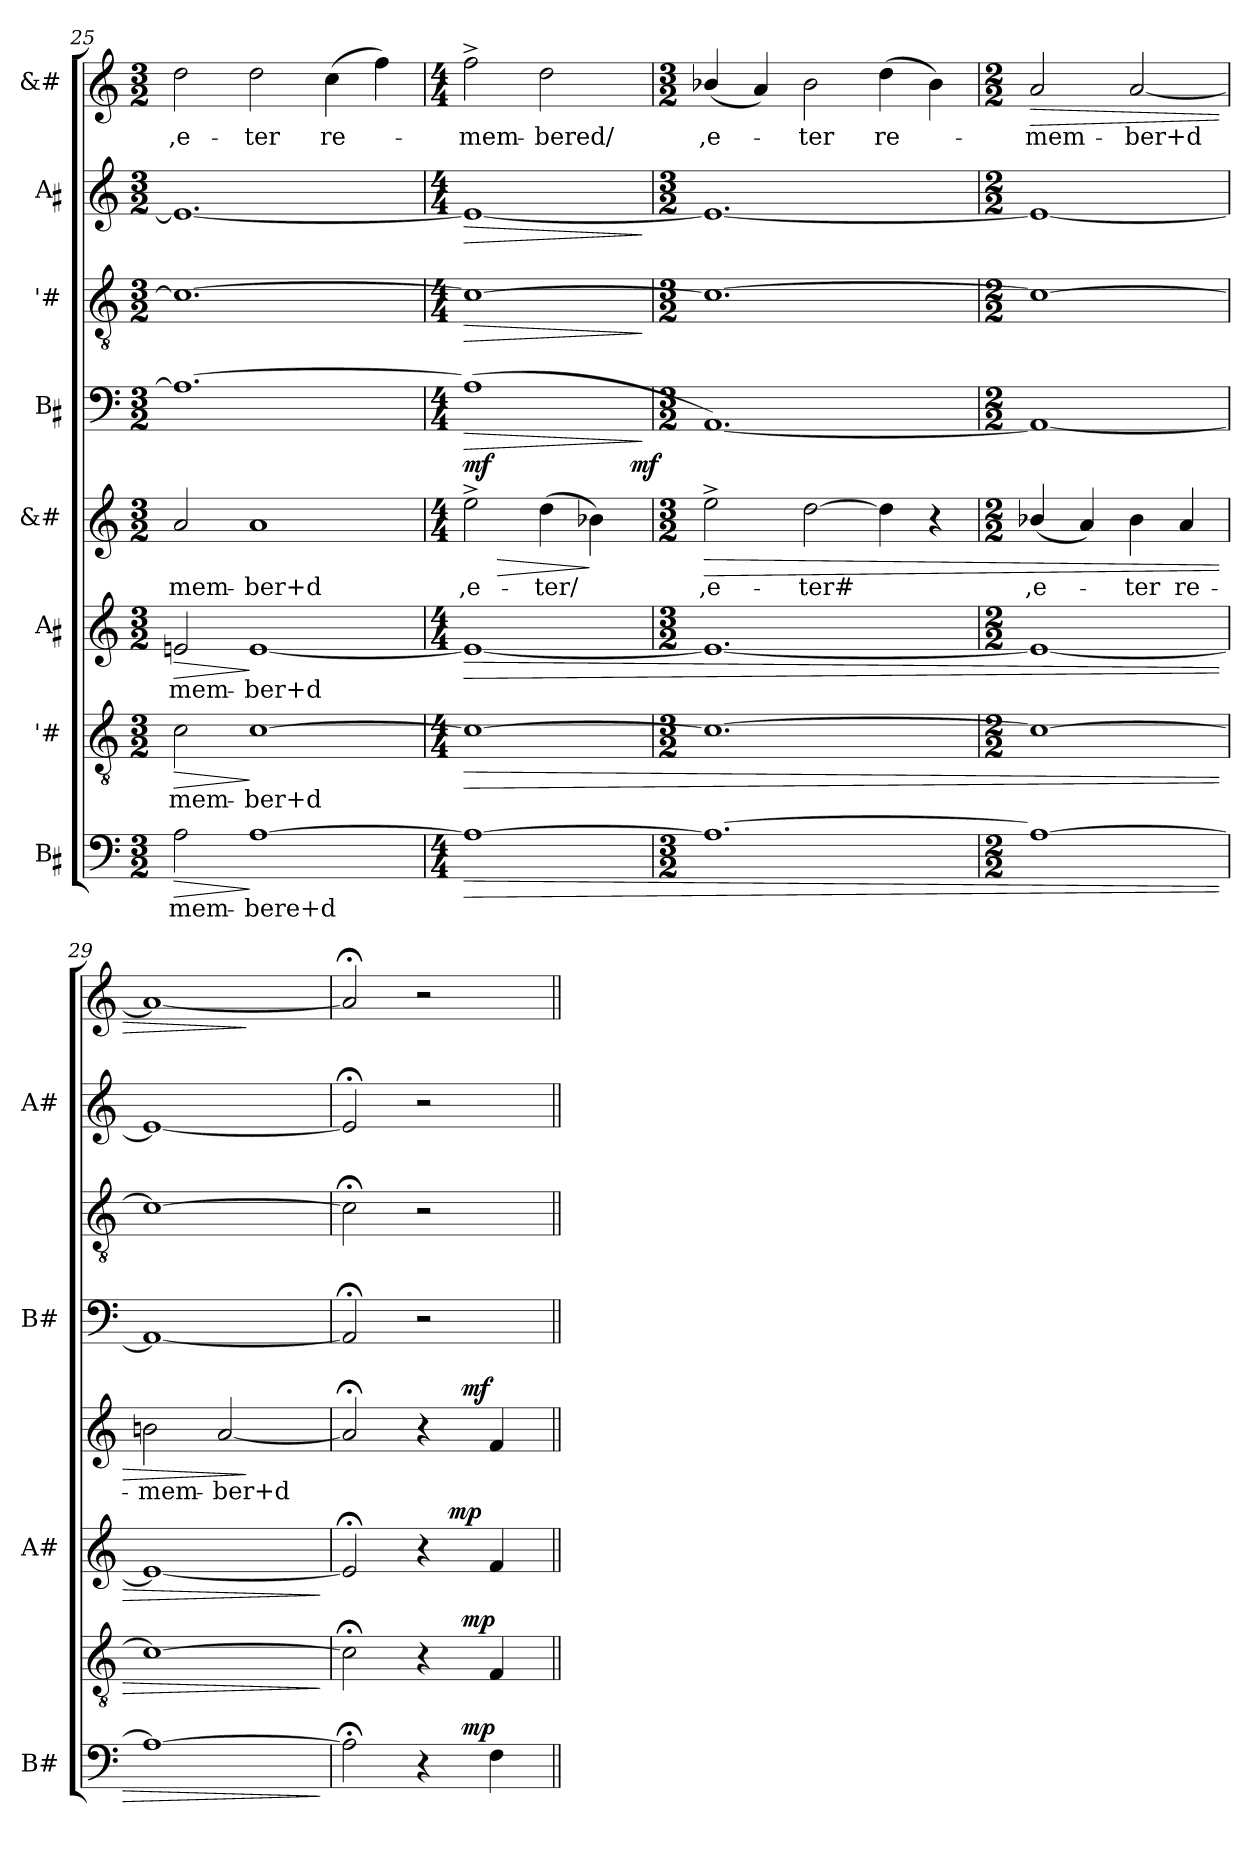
**kern	**text	**dynam	**kern	**text	**dynam	**kern	**text	**dynam	**kern	**text	**dynam	**kern	**text	**dynam	**kern	**text	**dynam	**kern	**text	**dynam	**kern	**text	**dynam
*part8	*part8	*part8	*part7	*part7	*part7	*part6	*part6	*part6	*part5	*part5	*part5	*part4	*part4	*part4	*part3	*part3	*part3	*part2	*part2	*part2	*part1	*part1	*part1
*staff8	*staff8	*staff8	*staff7	*staff7	*staff7	*staff6	*staff6	*staff6	*staff5	*staff5	*staff5	*staff4	*staff4	*staff4	*staff3	*staff3	*staff3	*staff2	*staff2	*staff2	*staff1	*staff1	*staff1
*I"B#	*	*	*I"'#	*	*	*I"A#	*	*	*I"&#	*	*	*I"B#	*	*	*I"'#	*	*	*I"A#	*	*	*I"&#	*	*
*I'B#	*	*	*	*	*	*I'A#	*	*	*	*	*	*I'B#	*	*	*	*	*	*I'A#	*	*	*	*	*
*clefF4	*	*	*clefGv2	*	*	*clefG2	*	*	*clefG2	*	*	*clefF4	*	*	*clefGv2	*	*	*clefG2	*	*	*clefG2	*	*
*k[]	*	*	*k[]	*	*	*k[]	*	*	*k[]	*	*	*k[]	*	*	*k[]	*	*	*k[]	*	*	*k[]	*	*
*C:	*	*	*C:	*	*	*C:	*	*	*C:	*	*	*C:	*	*	*C:	*	*	*C:	*	*	*C:	*	*
*M3/2	*	*	*M3/2	*	*	*M3/2	*	*	*M3/2	*	*	*M3/2	*	*	*M3/2	*	*	*M3/2	*	*	*M3/2	*	*
=25	=25	=25	=25	=25	=25	=25	=25	=25	=25	=25	=25	=25	=25	=25	=25	=25	=25	=25	=25	=25	=25	=25	=25
!	!LO:LY:b	!LO:HP:b	!	!LO:LY:b	!LO:HP:b	!	!LO:LY:b	!LO:HP:b	!	!LO:LY:b	!	!	!	!	!	!	!	!	!	!	!	!LO:LY:b	!
2A\	-mem-	>	2c\	-mem-	>	2en/	-mem-	>	2a/	-mem-	.	1.A_	.	.	1.c_	.	.	1.e_	.	.	2dd\	,e-	.
!	!LO:LY:b	!	!	!LO:LY:b	!	!	!LO:LY:b	!	!	!LO:LY:b:rj	!	!	!	!	!	!	!	!	!	!	!	!LO:LY:b	!
[<1A	-bere+d	]	[<1c	-ber+d	]	[<1e	-ber+d	]	1a	-ber+d	.	.	.	.	.	.	.	.	.	.	2dd\	-ter	.
!	!	!	!	!	!	!	!	!	!	!	!	!	!	!	!	!	!	!	!	!	!	!LO:LY:b	!
.	.	.	.	.	.	.	.	.	.	.	.	.	.	.	.	.	.	.	.	.	(>4cc\	re-	.
.	.	.	.	.	.	.	.	.	.	.	.	.	.	.	.	.	.	.	.	.	4ff\)	.	.
!!LO:LB:g=z
=26	=26	=26	=26	=26	=26	=26	=26	=26	=26	=26	=26	=26	=26	=26	=26	=26	=26	=26	=26	=26	=26	=26	=26
*M4/4	*	*	*M4/4	*	*	*M4/4	*	*	*M4/4	*	*	*M4/4	*	*	*M4/4	*	*	*M4/4	*	*	*M4/4	*	*
!	!	!LO:HP:b	!	!	!LO:HP:b	!	!	!LO:HP:b	!	!LO:LY:b	!LO:HP:b	!	!	!LO:HP:b	!	!	!LO:HP:b	!	!	!LO:HP:b	!	!LO:LY:b	!
!	!	!	!	!	!	!	!	!	!	!	!LO:DY:n=1:a	!	!	!	!	!	!	!	!	!	!	!	!
*	*	*	*	*	*	*	*	*	*^	*	*	*	*	*	*	*	*	*	*	*	*	*	*
1A_	.	>	1c_	.	>	1e_	.	>	2ee^>\	2...ryy	,e-	> mf	(<1A]	.	>	1c_	.	>	1e_	.	>	2ff^>\	-mem-	.
!	!	!	!	!	!	!	!	!	!	!	!LO:LY:b	!	!	!	!	!	!	!	!	!	!	!	!LO:LY:b	!
.	.	.	.	.	.	.	.	.	(>4dd\	.	-ter/	.	.	.	.	.	.	.	.	.	.	2dd\	-bered/	.
.	.	.	.	.	.	.	.	.	4b-X\)	.	.	]	.	.	.	.	.	.	.	.	.	.	.	.
!	!	!	!	!	!	!	!	!	!	!	!	!LO:DY:n=2:a	!	!	!	!	!	!	!	!	!	!	!	!
.	.	.	.	.	.	.	.	.	.	16ryy	.	mf	.	.	.	.	.	.	.	.	.	.	.	.
.	.	.	.	.	.	.	.	.	.	.	.	.	.	.	]	.	.	]	.	.	]	.	.	.
*	*	*	*	*	*	*	*	*	*v	*v	*	*	*	*	*	*	*	*	*	*	*	*	*	*
=27	=27	=27	=27	=27	=27	=27	=27	=27	=27	=27	=27	=27	=27	=27	=27	=27	=27	=27	=27	=27	=27	=27	=27
*M3/2	*	*	*M3/2	*	*	*M3/2	*	*	*M3/2	*	*	*M3/2	*	*	*M3/2	*	*	*M3/2	*	*	*M3/2	*	*
*	*	*	*	*	*	*	*	*	*^	*	*	*	*	*	*	*	*	*	*	*	*	*	*
!	!	!	!	!	!	!	!	!	!	!	!LO:LY:b	!LO:HP:b	!	!	!	!	!	!	!	!	!	!	!LO:LY:b	!
*	*	*	*	*	*	*	*	*	*v	*v	*	*	*	*	*	*	*	*	*	*	*	*	*	*
1.A_	.	.	1.c_	.	.	1.e_	.	.	2ee^>\	,e-	>	[<1.AA)	.	.	1.c_	.	.	1.e_	.	.	(<4b-X/	,e-	.
.	.	.	.	.	.	.	.	.	.	.	.	.	.	.	.	.	.	.	.	.	4a/)	.	.
!	!	!	!	!	!	!	!	!	!	!LO:LY:b	!	!	!	!	!	!	!	!	!	!	!	!LO:LY:b	!
.	.	.	.	.	.	.	.	.	[>2dd\	-ter#	.	.	.	.	.	.	.	.	.	.	2b-\	-ter	.
!	!	!	!	!	!	!	!	!	!	!	!	!	!	!	!	!	!	!	!	!	!	!LO:LY:b	!
.	.	.	.	.	.	.	.	.	4dd\]	.	.	.	.	.	.	.	.	.	.	.	(>4dd\	re-	.
.	.	.	.	.	.	.	.	.	4r	.	.	.	.	.	.	.	.	.	.	.	4b-\)	.	.
=28	=28	=28	=28	=28	=28	=28	=28	=28	=28	=28	=28	=28	=28	=28	=28	=28	=28	=28	=28	=28	=28	=28	=28
*M2/2	*	*	*M2/2	*	*	*M2/2	*	*	*M2/2	*	*	*M2/2	*	*	*M2/2	*	*	*M2/2	*	*	*M2/2	*	*
!	!	!	!	!	!	!	!	!	!	!LO:LY:b	!	!	!	!	!	!	!	!	!	!	!	!LO:LY:b	!LO:HP:b
1A_	.	.	1c_	.	.	1e_	.	.	(<4b-X/	,e-	.	1AA_	.	.	1c_	.	.	1e_	.	.	2a/	-mem-	>
.	.	.	.	.	.	.	.	.	4a/)	.	.	.	.	.	.	.	.	.	.	.	.	.	.
!	!	!	!	!	!	!	!	!	!	!LO:LY:b	!	!	!	!	!	!	!	!	!	!	!	!LO:LY:b	!
.	.	.	.	.	.	.	.	.	4b-\	-ter	.	.	.	.	.	.	.	.	.	.	[<2a/	-ber+d	.
!	!	!	!	!	!	!	!	!	!	!LO:LY:b	!	!	!	!	!	!	!	!	!	!	!	!	!
.	.	.	.	.	.	.	.	.	4a/	re-	.	.	.	.	.	.	.	.	.	.	.	.	.
=29	=29	=29	=29	=29	=29	=29	=29	=29	=29	=29	=29	=29	=29	=29	=29	=29	=29	=29	=29	=29	=29	=29	=29
!	!	!	!	!	!	!	!	!	!	!LO:LY:b	!	!	!	!	!	!	!	!	!	!	!	!	!
1A_	.	.	1c_	.	.	1e_	.	.	2bn\	-mem-	.	1AA_	.	.	1c_	.	.	1e_	.	.	1a_	.	.
!	!	!	!	!	!	!	!	!	!	!LO:LY:b	!	!	!	!	!	!	!	!	!	!	!	!	!
.	.	.	.	.	.	.	.	.	[<2a/	-ber+d	.	.	.	.	.	.	.	.	.	.	.	.	.
.	.	]	.	.	]	.	.	]	.	.	]	.	.	.	.	.	.	.	.	.	.	.	]
=30	=30	=30	=30	=30	=30	=30	=30	=30	=30	=30	=30	=30	=30	=30	=30	=30	=30	=30	=30	=30	=30	=30	=30
*^	*	*	*^	*	*	*^	*	*	*^	*	*	*	*	*	*	*	*	*	*	*	*	*	*
2A;<\]	2ryy	.	.	2c;<\]	2ryy	.	.	2e;/]	2ryy	.	.	2a;/]	2ryy	.	.	2AA;/]	.	.	2c;<\]	.	.	2e;/]	.	.	2a;/]	.	.
4r	8ryy	.	.	4r	8ryy	.	.	4r	8ryy	.	.	4r	8ryy	.	.	2r	.	.	2r	.	.	2r	.	.	2r	.	.
!	!	!	!	!	!	!	!	!	!	!	!LO:DY:a	!	!	!	!	!	!	!	!	!	!	!	!	!	!	!	!
.	32ryy	.	.	.	32ryy	.	.	.	4.ryy	.	mp	.	32ryy	.	.	.	.	.	.	.	.	.	.	.	.	.	.
!	!	!	!LO:DY:a	!	!	!	!LO:DY:a	!	!	!	!	!	!	!	!LO:DY:a	!	!	!	!	!	!	!	!	!	!	!	!
.	4ryy	.	mp	.	4ryy	.	mp	.	.	.	.	.	4ryy	.	mf	.	.	.	.	.	.	.	.	.	.	.	.
4F>\	.	.	.	4F</	.	.	.	4f</	.	.	.	4f</	.	.	.	.	.	.	.	.	.	.	.	.	.	.	.
.	16.ryy	.	.	.	16.ryy	.	.	.	.	.	.	.	16.ryy	.	.	.	.	.	.	.	.	.	.	.	.	.	.
*v	*v	*	*	*	*	*	*	*v	*v	*	*	*v	*v	*	*	*	*	*	*	*	*	*	*	*	*	*	*
*	*	*	*v	*v	*	*	*	*	*	*	*	*	*	*	*	*	*	*	*	*	*	*	*	*
=||	=||	=||	=||	=||	=||	=||	=||	=||	=||	=||	=||	=||	=||	=||	=||	=||	=||	=||	=||	=||	=||	=||	=||
*-	*-	*-	*-	*-	*-	*-	*-	*-	*-	*-	*-	*-	*-	*-	*-	*-	*-	*-	*-	*-	*-	*-	*-
